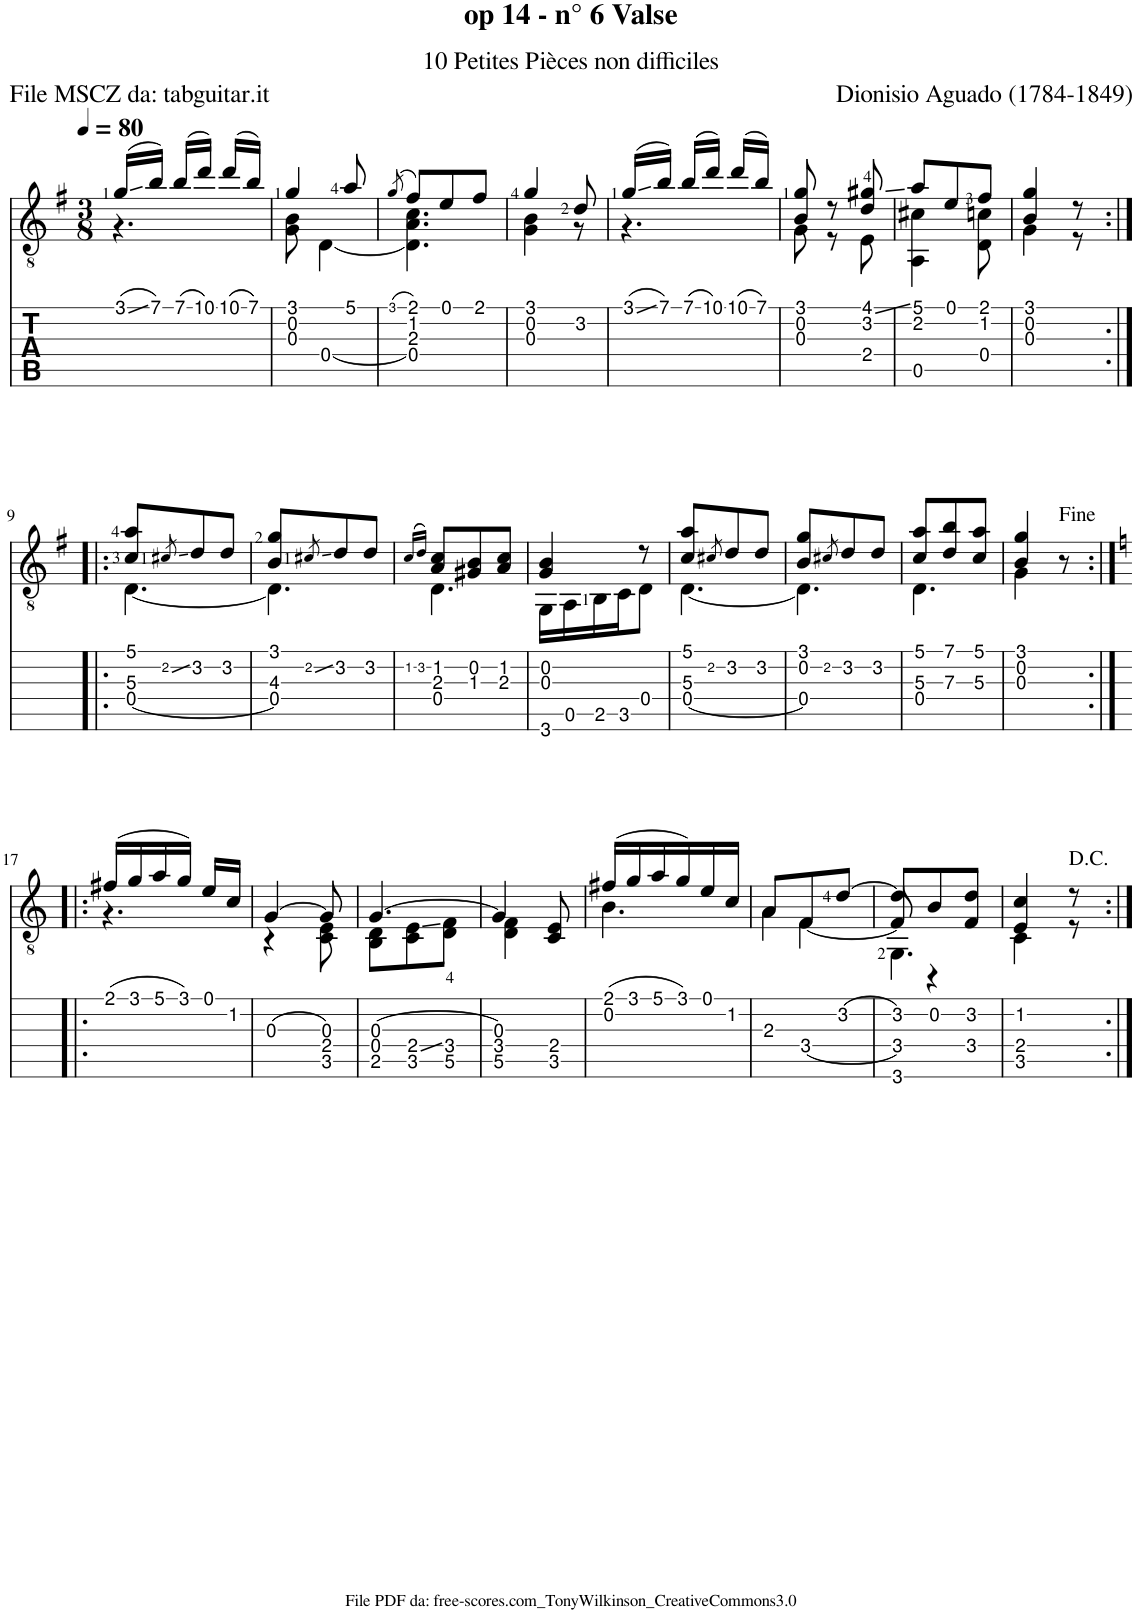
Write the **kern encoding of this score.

**kern	**kern
*part1	*part1
*staff2	*staff1
*I"Guitar	*
*I'Guit.	*
*stria6	*
*	*clefGv2
*k[f#]	*k[f#]
*M3/8	*M3/8
*MM80	*MM80
=1	=1
*^	*^
16gLL	4.r	(16g/LL	4.r
16b	.	16b/JJ)	.
16b	.	(16b/LL	.
16dd	.	16dd/JJ)	.
16dd	.	(16dd/LL	.
16bJJ	.	16b/JJ)	.
=2	=2	=2	=2
4g	8G 8B	4g/	8G\ 8B\
.	[4D	.	[4D\
8a	.	8a/	.
=3	=3	=3	=3
qg	.	(8qg/	.
8f#L	4.D] 4.A 4.c	8f#/L)	4.D\] 4.A\ 4.c\
8e	.	8e/	.
8f#J	.	8f#/J	.
=4	=4	=4	=4
4g	4G 4B	4g/	4G\ 4B\
8d	8r	8d/	8r
=5	=5	=5	=5
16gLL	4.r	(16g/LL	4.r
16b	.	16b/JJ)	.
16b	.	(16b/LL	.
16dd	.	16dd/JJ)	.
16dd	.	(16dd/LL	.
16bJJ	.	16b/JJ)	.
=6	=6	=6	=6
8B 8g	8G	8B/ 8g/	8G\
8r	8r	8r	8r
8d 8g#	8E	8d/ 8g#X/	8E\
=7	=7	=7	=7
8aL	4AA 4c#	8a/L	4AA\ 4c#X\
8e	.	8e/	.
8f#J	8D 8c	8f#/J	8D\ 8cn\
=8	=8	=8	=8
4B 4g	4G	4B/ 4g/	4G\
8r	8r	8r	8r
!!LO:LB:g=z	!!
=9:|!|:	=9:|!|:	=9:|!|:	=9:|!|:
8c\ 8a\L	[4.D	8c/ 8a/L	[4.D\
qc#	.	8qc#X/	.
8d	.	8d/	.
8dJ	.	8d/J	.
=10	=10	=10	=10
8B\ 8g\L	4.D]	8B/ 8g/L	4.D\]
qc#	.	8qc#X/	.
8d	.	8d/	.
8dJ	.	8d/J	.
=11	=11	=11	=11
qc	.	(16qc/LL	.
qd	.	16qd/JJ)	.
8A\ 8c\L	4.D	8A/ 8c/L	4.D\
8G#\ 8B\	.	8G#X/ 8B/	.
8A\ 8c\J	.	8A/ 8c/J	.
=12	=12	=12	=12
4G 4B	16GGLL	4G/ 4B/	16GG\LL
.	16AA	.	16AA\
.	16BB	.	16BB\
.	16CJ	.	16C\J
8r	8DJ	8r	8D\J
=13	=13	=13	=13
8c\ 8a\L	[4.D	8c/ 8a/L	[4.D\
qc#	.	8qc#X/	.
8d	.	8d/	.
8dJ	.	8d/J	.
=14	=14	=14	=14
8B\ 8g\L	4.D]	8B/ 8g/L	4.D\]
qc#	.	8qc#X/	.
8d	.	8d/	.
8dJ	.	8d/J	.
=15	=15	=15	=15
8c\ 8a\L	4.D	8c/ 8a/L	4.D\
8d\ 8b\	.	8d/ 8b/	.
8c\ 8a\J	.	8c/ 8a/J	.
=16	=16	=16	=16
4B 4g	4G	4B/ 4g/	4G\
8r	8ryy	8r	8ryy
!!LO:LB:g=z	!!
=17:|!|:	=17:|!|:	=17:|!|:	=17:|!|:
*k[]	*	*k[]	*
16f#LL	4.r	(16f#X/LL	4.r
16g	.	16g/	.
16a	.	16a/	.
16g	.	16g/JJ)	.
16e	.	16e/LL	.
16cJJ	.	16c/JJ	.
=18	=18	=18	=18
[4G	4r	[4G/	4r
8G]	8C 8E	8G/]	8C\ 8E\
=19	=19	=19	=19
[4.G	8BB\ 8D\L	[4.G/	8BB\ 8D\L
.	8C\ 8E\	.	8C\ 8E\
.	8D\ 8F\J	.	8D\ 8F\J
=20	=20	=20	=20
4G]	4D 4F	4G/]	4D\ 4F\
8C 8E	8ryy	8C/ 8E/	8ryy
=21	=21	=21	=21
16f#LL	4.B	(16f#X/LL	4.B\
16g	.	16g/	.
16a	.	16a/	.
16g	.	16g/)	.
16e	.	16e/	.
16cJJ	.	16c/JJ	.
=22	=22	=22	=22
*	*^	*	*^
8AL	4A	8ryy	8A/L	4A\	8ryy
8F	.	[4F	8F/	.	[4F\
[8dJ	8ryy	.	[8d/J	8ryy	.
=23	=23	=23	=23	=23	=23
8dL]	4.GG	8F]	8d/L]	4.GG\	8F/]
8B	.	4r	8B/	.	4r
8F\ 8d\J	.	.	8F/ 8d/J	.	.
*	*v	*v	*	*	*
*	*	*	*v	*v
=24	=24	=24	=24
4E 4c	4C	4E/ 4c/	4C\
8r	8r	8r	8r
*v	*v	*	*
*	*v	*v
=:|!	=:|!
*-	*-
